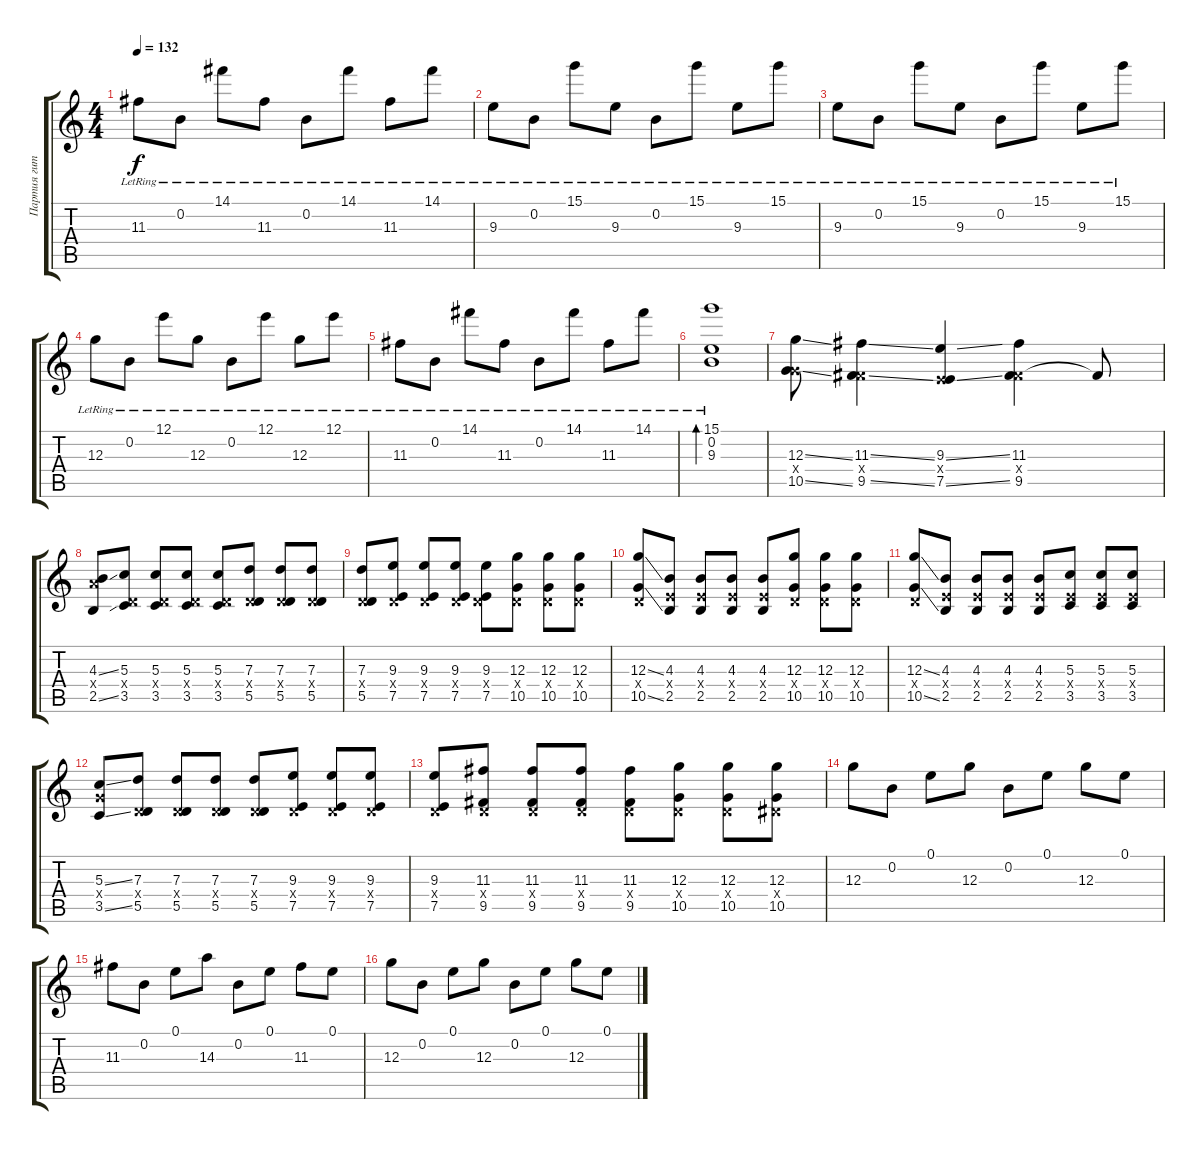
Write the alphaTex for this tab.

\track ("Партия гитары Тёма" "Партия гит") {instrument electricguitarclean}
\staff {score tabs}
\tuning (E4 B3 G3 D3 A2 E2) {hide}
\ts (4 4)
\tempo 132
\clef g2
\ks c
11.3{lr}.8{dy f} 0.2{lr}.8 14.1{lr}.8 11.3{lr}.8 0.2{lr}.8 14.1{lr}.8 11.3{lr}.8 14.1{lr}.8 |
9.3{lr}.8 0.2{lr}.8 15.1{lr}.8 9.3{lr}.8 0.2{lr}.8 15.1{lr}.8 9.3{lr}.8 15.1{lr}.8 |
9.3{lr}.8 0.2{lr}.8 15.1{lr}.8 9.3{lr}.8 0.2{lr}.8 15.1{lr}.8 9.3{lr}.8 15.1{lr}.8 |
12.3{lr}.8 0.2{lr}.8 12.1{lr}.8 12.3{lr}.8 0.2{lr}.8 12.1{lr}.8 12.3{lr}.8 12.1{lr}.8 |
11.3{lr}.8 0.2{lr}.8 14.1{lr}.8 11.3{lr}.8 0.2{lr}.8 14.1{lr}.8 11.3{lr}.8 14.1{lr}.8 |
(15.1 0.2 9.3{lr}).1{bd 120} |
(12.3{ss} 5.4{x} 10.5{ss}).8{instrument electricguitarclean} (11.3{ss} 4.4{x} 9.5{ss}).4 (9.3{ss} 2.4{x} 7.5{ss}).4 (11.3 4.4{x} 9.5).4 4.4{t}.8 |
(4.3{ss} 7.4{x} 2.5{ss}).8{volume 15 instrument electricguitarclean} (5.3 0.4{x} 3.5).8 (5.3 0.4{x} 3.5).8 (5.3 0.4{x} 3.5).8 (5.3 0.4{x} 3.5).8 (7.3 0.4{x} 5.5).8 (7.3 0.4{x} 5.5).8 (7.3 0.4{x} 5.5).8 |
(7.3 0.4{x} 5.5).8 (9.3 0.4{x} 7.5).8 (9.3 0.4{x} 7.5).8 (9.3 0.4{x} 7.5).8 (9.3 0.4{x} 7.5).8 (12.3 0.4{x} 10.5).8 (12.3 0.4{x} 10.5).8 (12.3 0.4{x} 10.5).8 |
(12.3{ss} 0.4{x} 10.5{ss}).8 (4.3 2.4{x} 2.5).8 (4.3 2.4{x} 2.5).8 (4.3 2.4{x} 2.5).8 (4.3 2.4{x} 2.5).8 (12.3 0.4{x} 10.5).8 (12.3 0.4{x} 10.5).8 (12.3 0.4{x} 10.5).8 |
(12.3{ss} 0.4{x} 10.5{ss}).8 (4.3 2.4{x} 2.5).8 (4.3 2.4{x} 2.5).8 (4.3 2.4{x} 2.5).8 (4.3 2.4{x} 2.5).8 (5.3 2.4{x} 3.5).8 (5.3 2.4{x} 3.5).8 (5.3 2.4{x} 3.5).8 |
(5.3{ss} 5.4{x} 3.5{ss}).8{volume 15 instrument electricguitarclean} (7.3 0.4{x} 5.5).8 (7.3 0.4{x} 5.5).8 (7.3 0.4{x} 5.5).8 (7.3 0.4{x} 5.5).8 (9.3 0.4{x} 7.5).8 (9.3 0.4{x} 7.5).8 (9.3 0.4{x} 7.5).8 |
(9.3 0.4{x} 7.5).8 (11.3 0.4{x} 9.5).8 (11.3 0.4{x} 9.5).8 (11.3 0.4{x} 9.5).8 (11.3 0.4{x} 9.5).8 (12.3 0.4{x} 10.5).8 (12.3 0.4{x} 10.5).8 (12.3 1.4{x} 10.5).8 |
12.3.8{instrument electricguitarclean} 0.2.8 0.1.8 12.3.8 0.2.8 0.1.8 12.3.8 0.1.8 |
11.3.8 0.2.8 0.1.8 14.3.8 0.2.8 0.1.8 11.3.8 0.1.8 |
12.3.8 0.2.8 0.1.8 12.3.8 0.2.8 0.1.8 12.3.8 0.1.8
